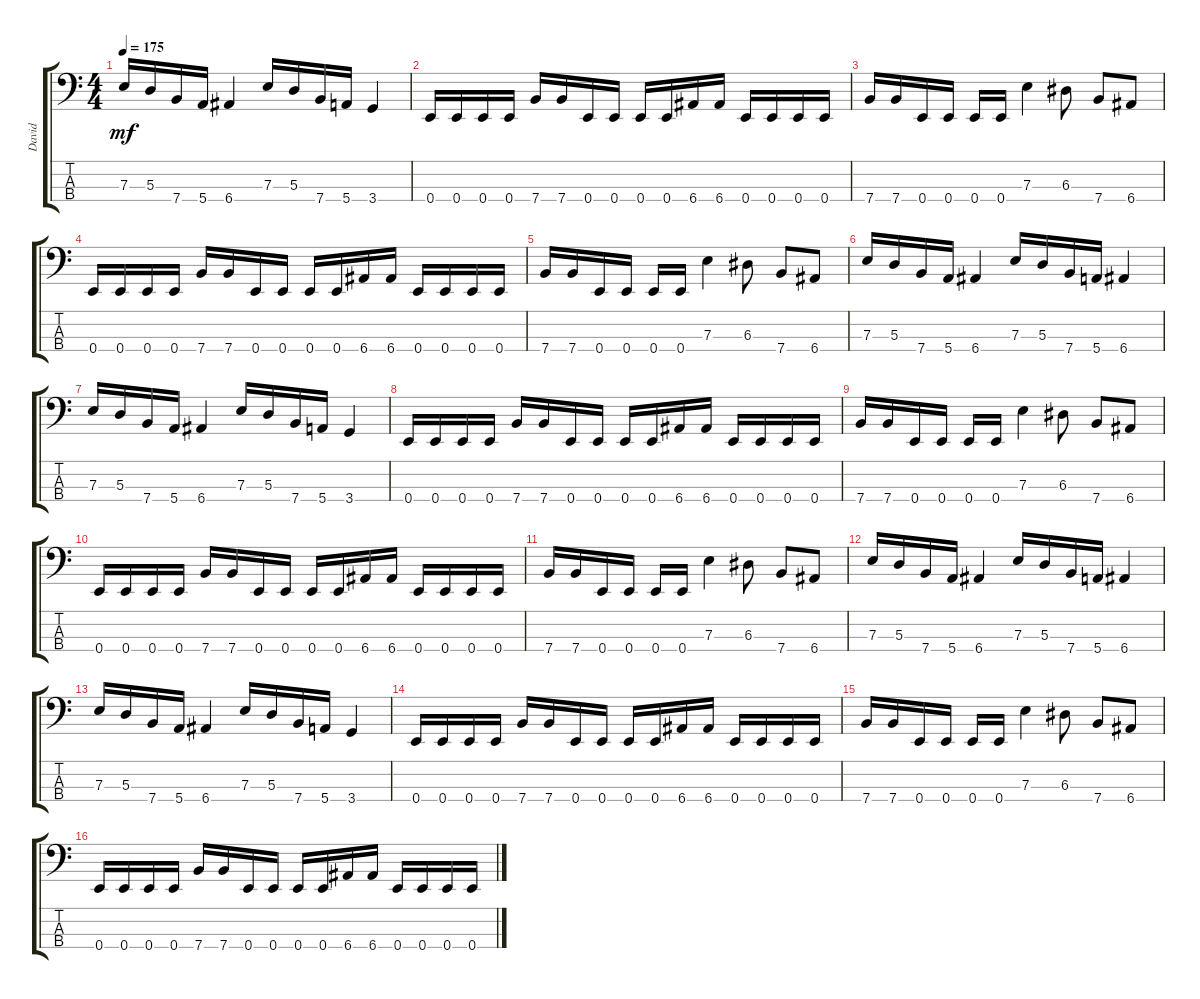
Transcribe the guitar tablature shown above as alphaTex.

\track ("David" "David") {instrument electricbasspick}
\staff {score tabs}
\tuning (G2 D2 A1 E1) {hide}
\ts (4 4)
\tempo 175
\clef f4
\ks c
7.3.16{dy mf} 5.3.16 7.4.16 5.4.16 6.4.4 7.3.16 5.3.16 7.4.16 5.4.16 3.4.4 |
0.4.16 0.4.16 0.4.16 0.4.16 7.4.16 7.4.16 0.4.16 0.4.16 0.4.16 0.4.16 6.4.16 6.4.16 0.4.16 0.4.16 0.4.16 0.4.16 |
7.4.16 7.4.16 0.4.16 0.4.16 0.4.16 0.4.16 7.3.4 6.3.8 7.4.8 6.4.8 |
0.4.16 0.4.16 0.4.16 0.4.16 7.4.16 7.4.16 0.4.16 0.4.16 0.4.16 0.4.16 6.4.16 6.4.16 0.4.16 0.4.16 0.4.16 0.4.16 |
7.4.16 7.4.16 0.4.16 0.4.16 0.4.16 0.4.16 7.3.4 6.3.8 7.4.8 6.4.8 |
7.3.16 5.3.16 7.4.16 5.4.16 6.4.4 7.3.16 5.3.16 7.4.16 5.4.16 6.4.4 |
7.3.16 5.3.16 7.4.16 5.4.16 6.4.4 7.3.16 5.3.16 7.4.16 5.4.16 3.4.4 |
0.4.16 0.4.16 0.4.16 0.4.16 7.4.16 7.4.16 0.4.16 0.4.16 0.4.16 0.4.16 6.4.16 6.4.16 0.4.16 0.4.16 0.4.16 0.4.16 |
7.4.16 7.4.16 0.4.16 0.4.16 0.4.16 0.4.16 7.3.4 6.3.8 7.4.8 6.4.8 |
0.4.16 0.4.16 0.4.16 0.4.16 7.4.16 7.4.16 0.4.16 0.4.16 0.4.16 0.4.16 6.4.16 6.4.16 0.4.16 0.4.16 0.4.16 0.4.16 |
7.4.16 7.4.16 0.4.16 0.4.16 0.4.16 0.4.16 7.3.4 6.3.8 7.4.8 6.4.8 |
7.3.16 5.3.16 7.4.16 5.4.16 6.4.4 7.3.16 5.3.16 7.4.16 5.4.16 6.4.4 |
7.3.16 5.3.16 7.4.16 5.4.16 6.4.4 7.3.16 5.3.16 7.4.16 5.4.16 3.4.4 |
0.4.16 0.4.16 0.4.16 0.4.16 7.4.16 7.4.16 0.4.16 0.4.16 0.4.16 0.4.16 6.4.16 6.4.16 0.4.16 0.4.16 0.4.16 0.4.16 |
7.4.16 7.4.16 0.4.16 0.4.16 0.4.16 0.4.16 7.3.4 6.3.8 7.4.8 6.4.8 |
0.4.16 0.4.16 0.4.16 0.4.16 7.4.16 7.4.16 0.4.16 0.4.16 0.4.16 0.4.16 6.4.16 6.4.16 0.4.16 0.4.16 0.4.16 0.4.16
